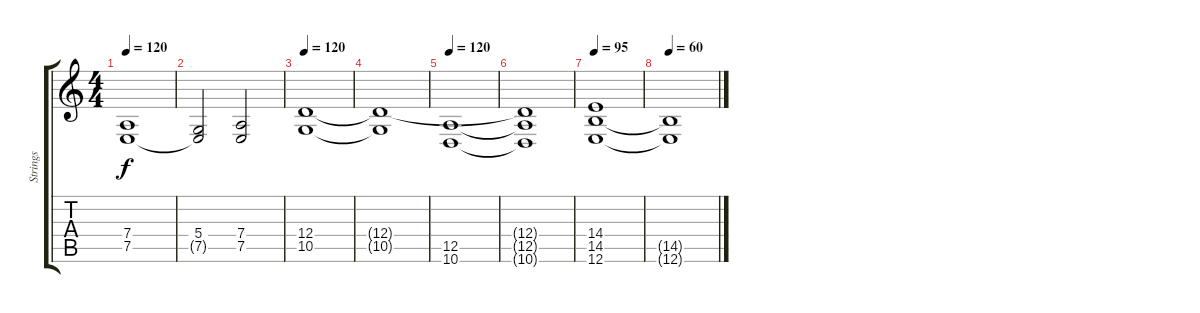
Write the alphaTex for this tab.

\track ("Strings" "Strings") {instrument stringensemble1}
\staff {score tabs}
\tuning (E4 B3 G3 D3 A2 E2) {hide}
\ts (4 4)
\tempo 120
\clef g2
\ks c
(7.4 7.5).1{dy f instrument choiraahs} |
(5.4 7.5{t}).2 (7.4 7.5).2 |
\tempo 120
(12.4 10.5).1{instrument choiraahs} |
(12.4{t} 10.5{t}).1 |
\tempo 120
(12.5 10.6).1{instrument choiraahs} |
(12.4{t} 12.5{t} 10.6{t}).1 |
\tempo 95
(14.4 14.5 12.6).1{volume 4} |
\tempo 60
(14.5{t} 12.6{t}).1
